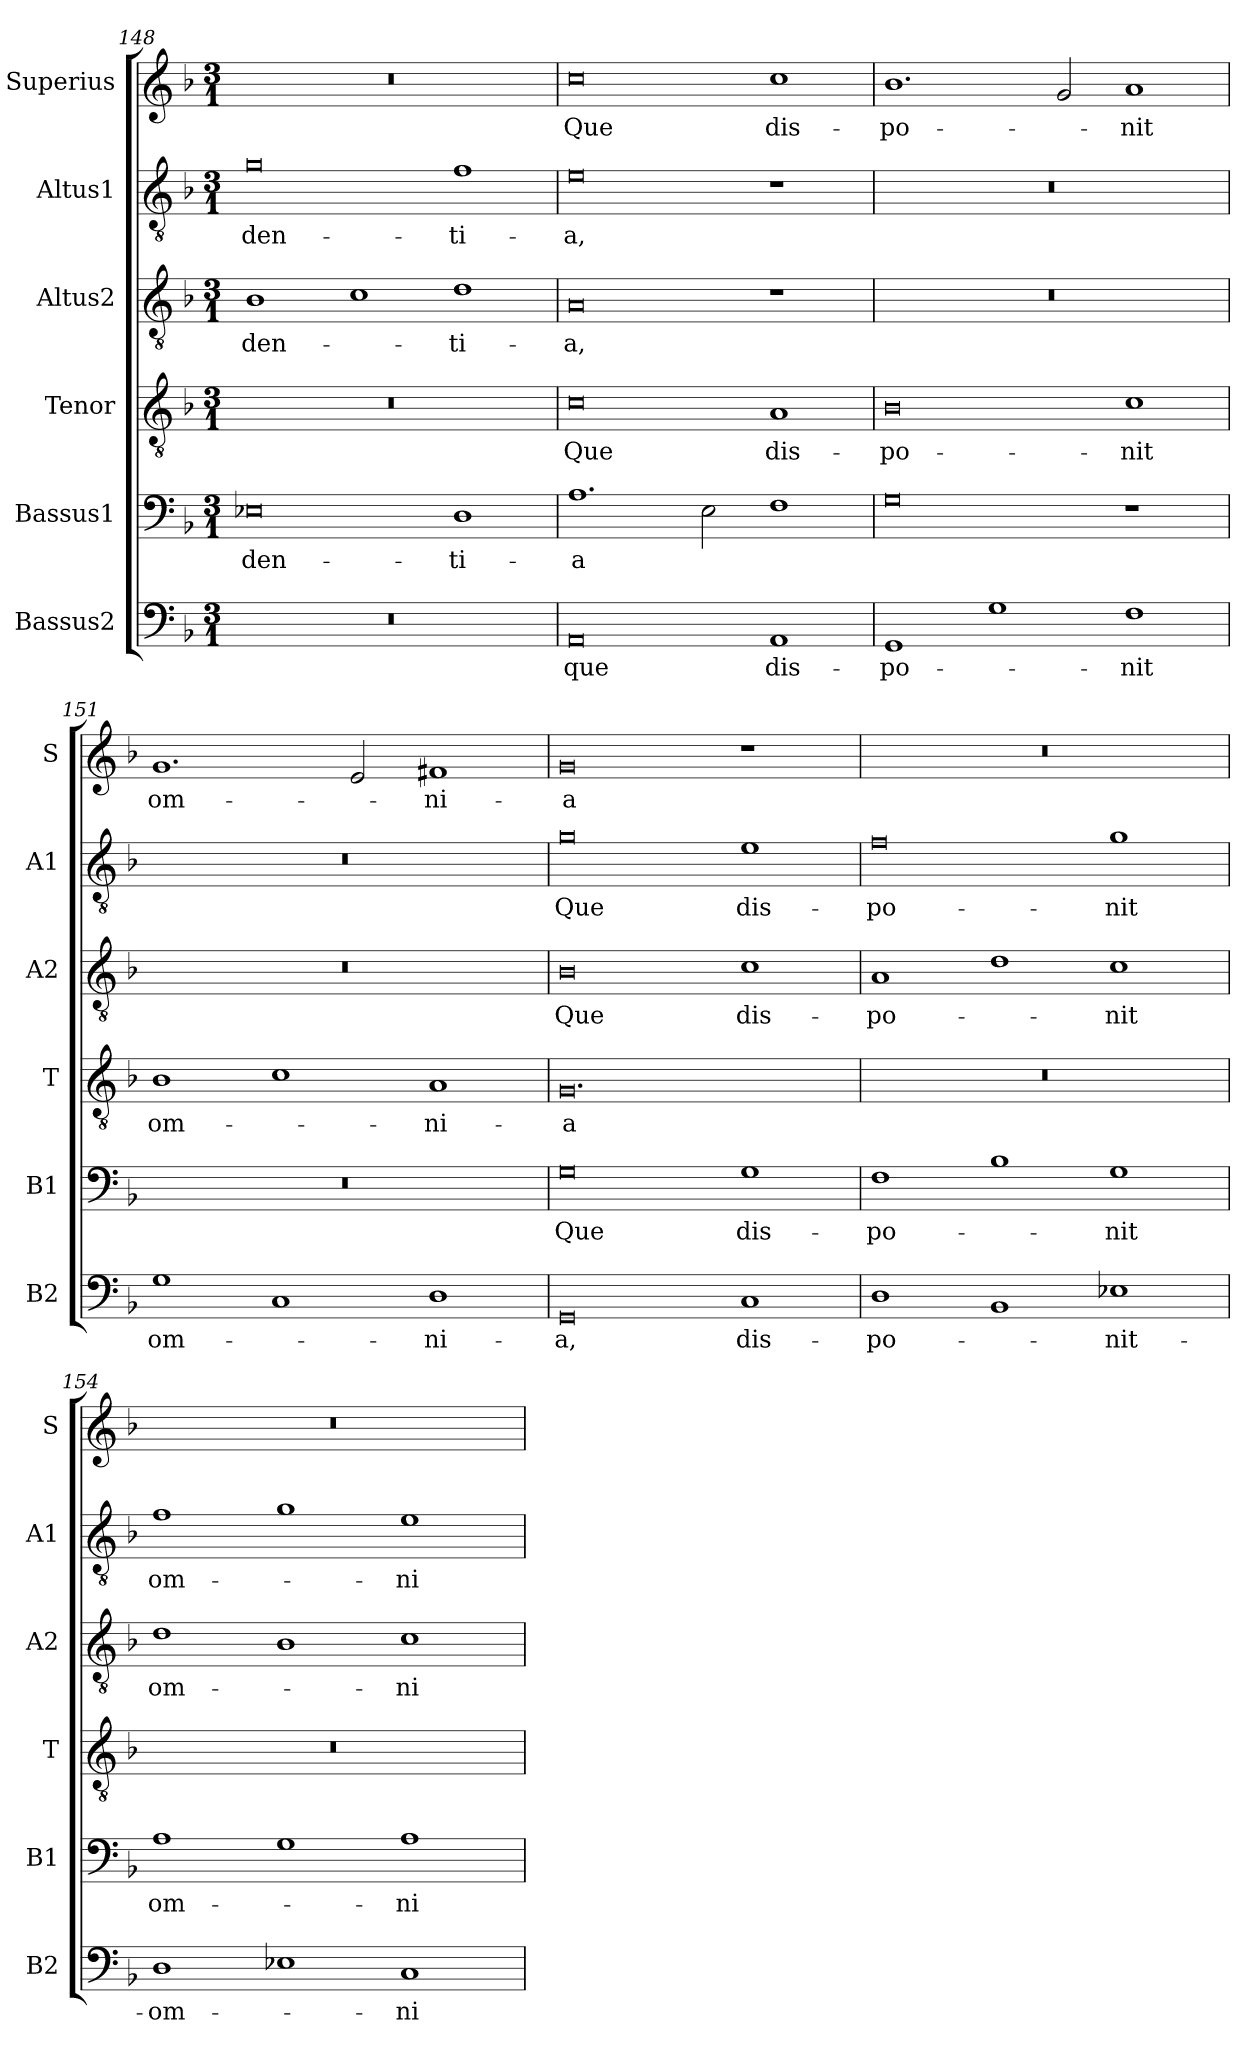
**kern	**text	**kern	**text	**kern	**text	**kern	**text	**kern	**text	**kern	**text
*part6	*part6	*part5	*part5	*part4	*part4	*part3	*part3	*part2	*part2	*part1	*part1
*staff6	*staff6	*staff5	*staff5	*staff4	*staff4	*staff3	*staff3	*staff2	*staff2	*staff1	*staff1
*I"Bassus2	*	*I"Bassus1	*	*I"Tenor	*	*I"Altus2	*	*I"Altus1	*	*I"Superius	*
*I'B2	*	*I'B1	*	*I'T	*	*I'A2	*	*I'A1	*	*I'S	*
*clefF4	*	*clefF4	*	*clefGv2	*	*clefGv2	*	*clefGv2	*	*clefG2	*
*k[b-]	*	*k[b-]	*	*k[b-]	*	*k[b-]	*	*k[b-]	*	*k[b-]	*
*M3/1	*	*M3/1	*	*M3/1	*	*M3/1	*	*M3/1	*	*M3/1	*
=148	=148	=148	=148	=148	=148	=148	=148	=148	=148	=148	=148
0.r	.	0E-X	-den-	0.r	.	1B-	-den-	0g	-den-	0.r	.
.	.	.	.	.	.	1c	.	.	.	.	.
.	.	1D	-ti-	.	.	1d	-ti-	1f	-ti-	.	.
=149	=149	=149	=149	=149	=149	=149	=149	=149	=149	=149	=149
0AA	que	1.A	-a	0c	Que	0A	-a,	0e	-a,	0cc	Que
.	.	2E\	.	.	.	.	.	.	.	.	.
1AA	dis-	1F	.	1A	dis-	1r	.	1r	.	1cc	dis-
=150	=150	=150	=150	=150	=150	=150	=150	=150	=150	=150	=150
1GG	-po-	0G	.	0B-	-po-	0.r	.	0.r	.	1.b-	-po-
1G	.	.	.	.	.	.	.	.	.	.	.
.	.	.	.	.	.	.	.	.	.	2g/	.
1F	-nit	1r	.	1c	-nit	.	.	.	.	1a	-nit
=151	=151	=151	=151	=151	=151	=151	=151	=151	=151	=151	=151
1G	om-	0.r	.	1B-	om-	0.r	.	0.r	.	1.g	om-
1C	.	.	.	1c	.	.	.	.	.	.	.
.	.	.	.	.	.	.	.	.	.	2e/	.
1D	-ni-	.	.	1A	-ni-	.	.	.	.	1f#X	-ni-
=152	=152	=152	=152	=152	=152	=152	=152	=152	=152	=152	=152
0GG	-a,	0G	Que	0.G	-a	0B-	Que	0g	Que	0g	-a
1C	dis-	1G	dis-	.	.	1c	dis-	1e	dis-	1r	.
=153	=153	=153	=153	=153	=153	=153	=153	=153	=153	=153	=153
1D	-po-	1F	-po-	0.r	.	1A	-po-	0f	-po-	0.r	.
1BB-	.	1B-	.	.	.	1d	.	.	.	.	.
1E-X	-nit-	1G	-nit	.	.	1c	-nit	1g	-nit	.	.
=154	=154	=154	=154	=154	=154	=154	=154	=154	=154	=154	=154
1D	-om-	1A	om-	0.r	.	1d	om-	1f	om-	0.r	.
1E-X	.	1G	.	.	.	1B-	.	1g	.	.	.
1C	-ni-	1A	-ni-	.	.	1c	-ni-	1e	-ni-	.	.
=	=	=	=	=	=	=	=	=	=	=	=
*-	*-	*-	*-	*-	*-	*-	*-	*-	*-	*-	*-
